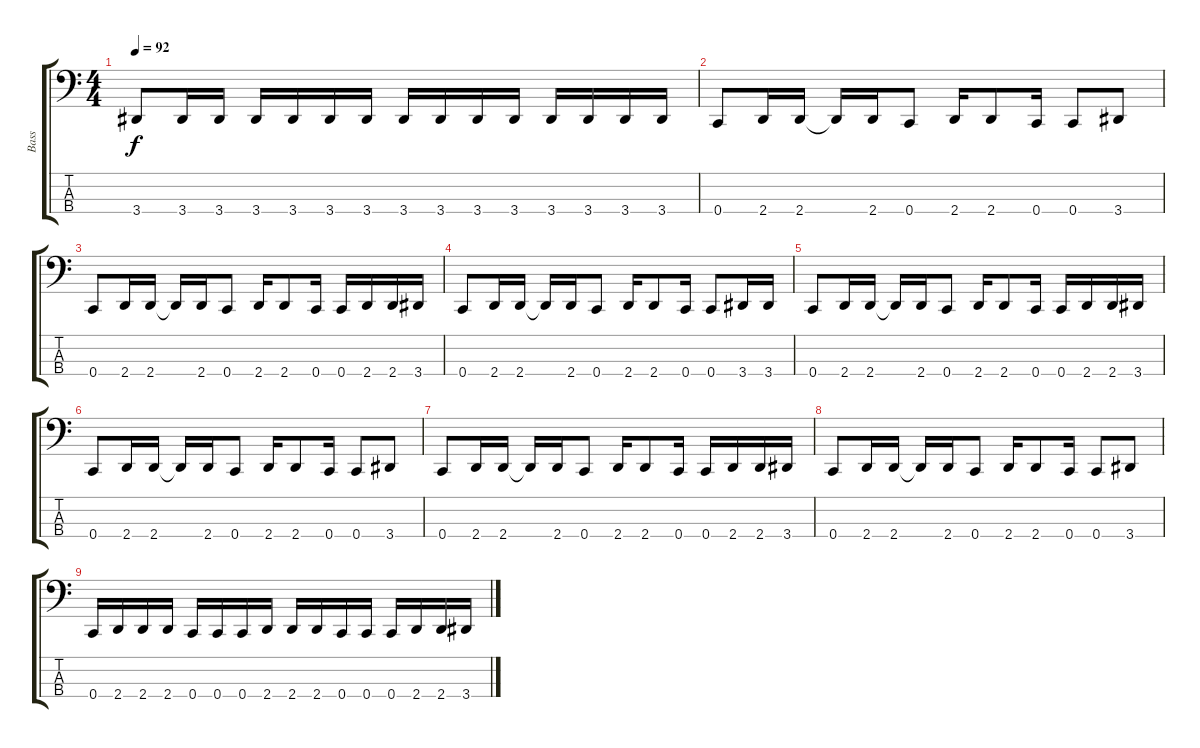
\track ("Bass" "Bass") {instrument electricbassfinger}
\staff {score tabs}
\tuning (F2 C2 G1 C1) {hide}
\ts (4 4)
\tempo 92
\clef f4
\ks c
3.4.8{dy f} 3.4.16 3.4.16 3.4.16 3.4.16 3.4.16 3.4.16 3.4.16 3.4.16 3.4.16 3.4.16 3.4.16 3.4.16 3.4.16 3.4.16 |
0.4.8 2.4.16 2.4.16 2.4{t}.16 2.4.16 0.4.8 2.4.16 2.4.8 0.4.16 0.4.8 3.4.8 |
0.4.8 2.4.16 2.4.16 2.4{t}.16 2.4.16 0.4.8 2.4.16 2.4.8 0.4.16 0.4.16 2.4.16 2.4.16 3.4.16 |
0.4.8 2.4.16 2.4.16 2.4{t}.16 2.4.16 0.4.8 2.4.16 2.4.8 0.4.16 0.4.8 3.4.16 3.4.16 |
0.4.8 2.4.16 2.4.16 2.4{t}.16 2.4.16 0.4.8 2.4.16 2.4.8 0.4.16 0.4.16 2.4.16 2.4.16 3.4.16 |
0.4.8 2.4.16 2.4.16 2.4{t}.16 2.4.16 0.4.8 2.4.16 2.4.8 0.4.16 0.4.8 3.4.8 |
0.4.8 2.4.16 2.4.16 2.4{t}.16 2.4.16 0.4.8 2.4.16 2.4.8 0.4.16 0.4.16 2.4.16 2.4.16 3.4.16 |
0.4.8 2.4.16 2.4.16 2.4{t}.16 2.4.16 0.4.8 2.4.16 2.4.8 0.4.16 0.4.8 3.4.8 |
0.4.16 2.4.16 2.4.16 2.4.16 0.4.16 0.4.16 0.4.16 2.4.16 2.4.16 2.4.16 0.4.16 0.4.16 0.4.16 2.4.16 2.4.16 3.4.16
